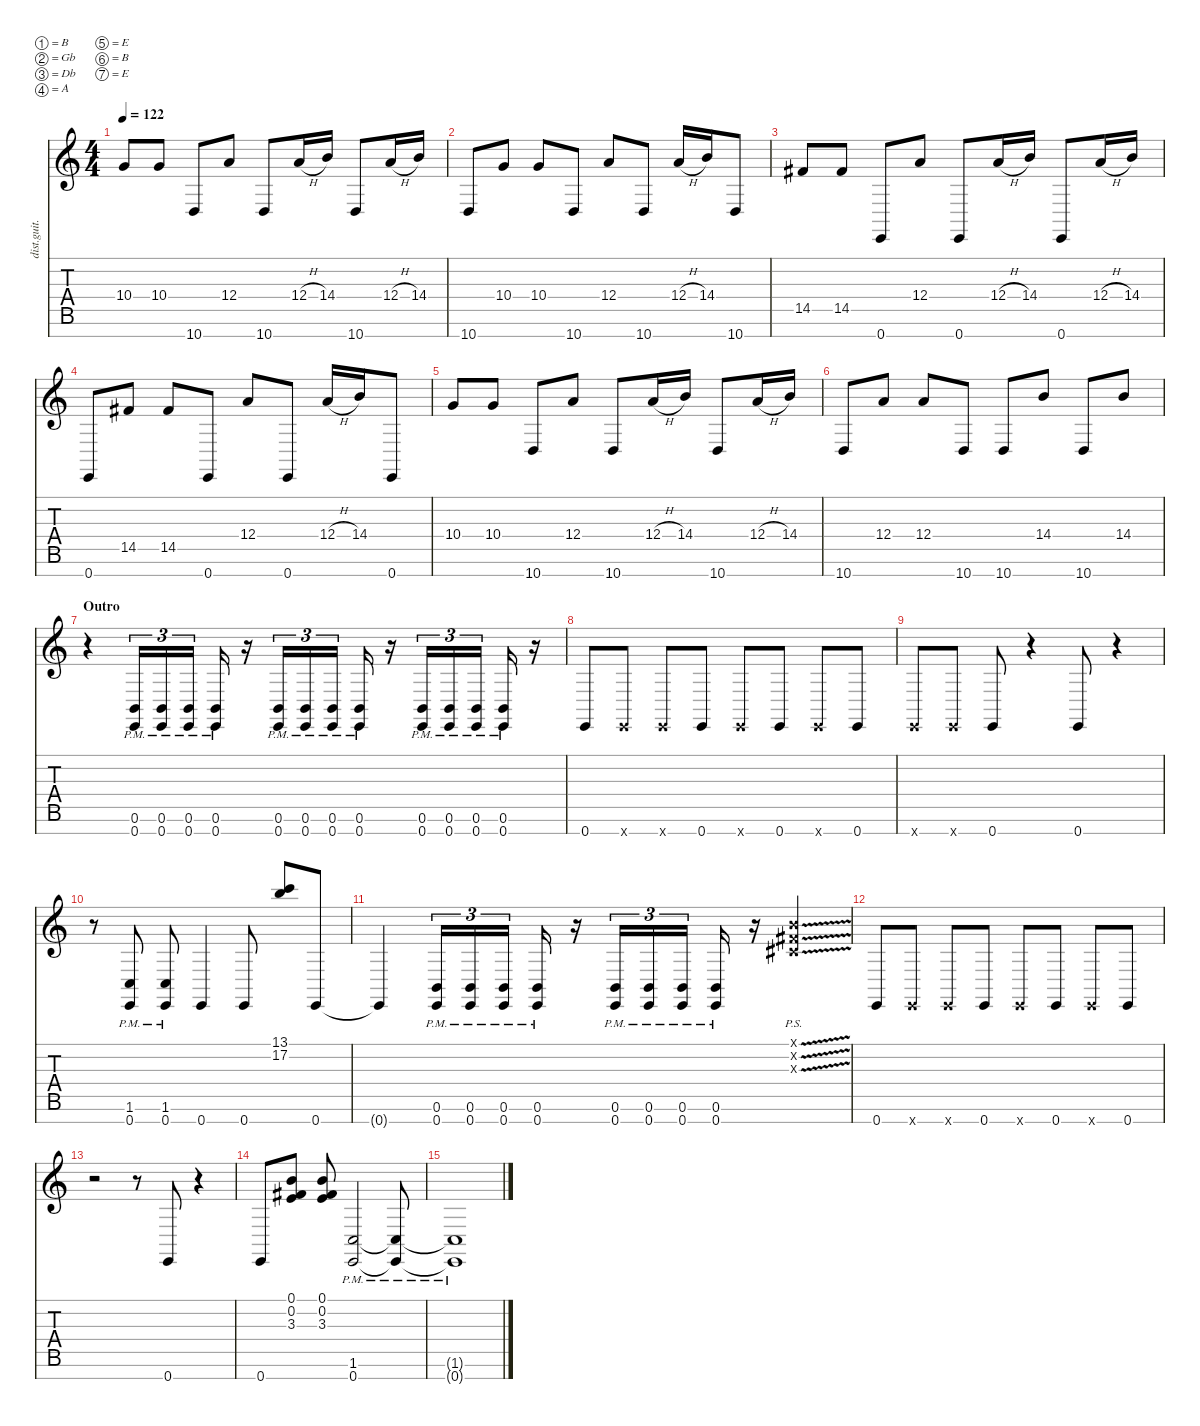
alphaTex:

\defaultSystemsLayout 4
\hideDynamics
\bracketExtendMode nobrackets
\track ("Rhythm" "dist.guit.") {instrument distortionguitar}
\staff {score tabs}
\tuning (B3 Gb3 Db3 A2 E2 B1 E1)
\ts (4 4)
\tempo 122
\clef g2
\ks c
10.4.8{dy mf} 10.4.8 10.7.8 12.4.8 10.7.8 12.4{h}.16 14.4.16 10.7.8 12.4{h}.16 14.4.16 |
10.7.8 10.4.8 10.4.8 10.7.8 12.4.8 10.7.8 12.4{h}.16 14.4.16 10.7.8 |
14.5{acc #}.8 14.5{acc #}.8 0.7.8 12.4.8 0.7.8 12.4{h}.16 14.4.16 0.7.8 12.4{h}.16 14.4.16 |
0.7.8 14.5{acc #}.8 14.5{acc #}.8 0.7.8 12.4.8 0.7.8 12.4{h}.16 14.4.16 0.7.8 |
10.4.8 10.4.8 10.7.8 12.4.8 10.7.8 12.4{h}.16 14.4.16 10.7.8 12.4{h}.16 14.4.16 |
10.7.8 12.4.8 12.4.8 10.7.8 10.7.8 14.4.8 10.7.8 14.4.8 |
\section ("" "Outro")
r.4 (0.7{pm} 0.6{pm}).16{tu (3 2)} (0.7{pm} 0.6{pm}).16{tu (3 2)} (0.7{pm} 0.6{pm}).16{tu (3 2)} (0.7{pm} 0.6{pm}).16 r.16 (0.7{pm} 0.6{pm}).16{tu (3 2)} (0.7{pm} 0.6{pm}).16{tu (3 2)} (0.7{pm} 0.6{pm}).16{tu (3 2)} (0.7{pm} 0.6{pm}).16 r.16 (0.7{pm} 0.6{pm}).16{tu (3 2)} (0.7{pm} 0.6{pm}).16{tu (3 2)} (0.7{pm} 0.6{pm}).16{tu (3 2)} (0.7{pm} 0.6{pm}).16 r.16 |
0.7.8 0.7{x}.8 0.7{x}.8 0.7.8 0.7{x}.8 0.7.8 0.7{x}.8 0.7.8 |
0.7{x}.8 0.7{x}.8 0.7.8 r.4 0.7.8 r.4 |
r.8 (0.7{pm} 1.6{pm}).8 (0.7{pm} 1.6{pm}).8 0.7.4 0.7.8 (13.1 17.2).8 0.7.8 |
0.7{t}.4 (0.7{pm} 0.6{pm}).16{tu (3 2)} (0.7{pm} 0.6{pm}).16{tu (3 2)} (0.7{pm} 0.6{pm}).16{tu (3 2)} (0.7{pm} 0.6{pm}).16 r.16 (0.7{pm} 0.6{pm}).16{tu (3 2)} (0.7{pm} 0.6{pm}).16{tu (3 2)} (0.7{pm} 0.6{pm}).16{tu (3 2)} (0.7{pm} 0.6{pm}).16 r.16 (0.1{psu x} 0.2{psu x acc #} 0.3{psu x acc #}).4 |
0.7.8 0.7{x}.8 0.7{x}.8 0.7.8 0.7{x}.8 0.7.8 0.7{x}.8 0.7.8 |
r.2 r.8 0.7.8 r.4 |
0.7.8 (3.3 0.2{acc #} 0.1).8 (3.3 0.2{acc #} 0.1).8 (0.7{pm} 1.6{pm}).2 (0.7{pm t} 1.6{pm t}).8 |
(0.7{pm t} 1.6{pm t}).1
